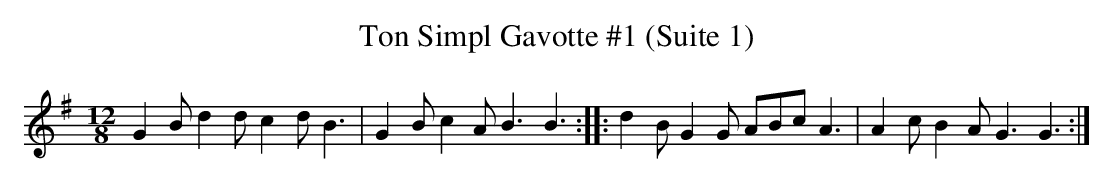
X:1
T:Ton Simpl Gavotte #1 (Suite 1)
M:12/8
L:1/8
K:G
G2 Bd2 dc2 dB3 |G2 Bc2 AB3 B3  :|: d2 B G2 G ABc A3  |A2 cB2 A G3 G3  :|
